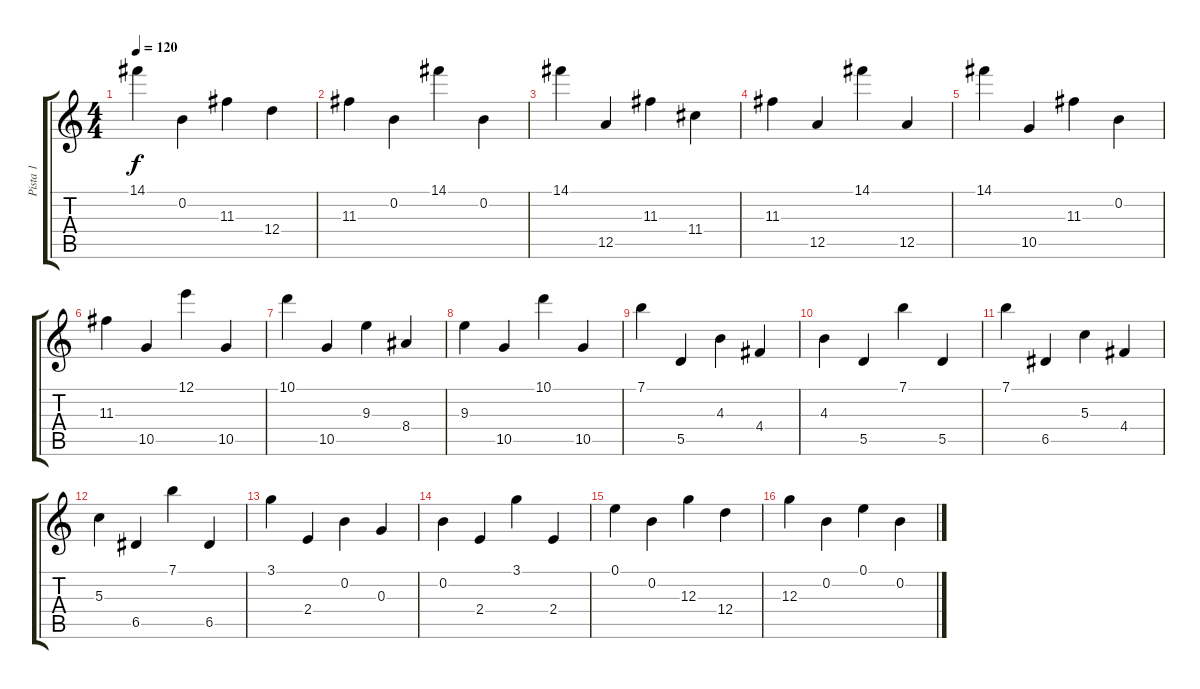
\track ("Pista 1" "Pista 1") {instrument acousticguitarnylon}
\staff {score tabs}
\tuning (E4 B3 G3 D3 A2 E2) {hide}
\ts (4 4)
\tempo 120
\clef g2
\ks c
14.1.4{dy f} 0.2.4 11.3.4 12.4.4 |
11.3.4 0.2.4 14.1.4 0.2.4 |
14.1.4 12.5.4 11.3.4 11.4.4 |
11.3.4 12.5.4 14.1.4 12.5.4 |
14.1.4 10.5.4 11.3.4 0.2.4 |
11.3.4 10.5.4 12.1.4 10.5.4 |
10.1.4 10.5.4 9.3.4 8.4.4 |
9.3.4 10.5.4 10.1.4 10.5.4 |
7.1.4 5.5.4 4.3.4 4.4.4 |
4.3.4 5.5.4 7.1.4 5.5.4 |
7.1.4 6.5.4 5.3.4 4.4.4 |
5.3.4 6.5.4 7.1.4 6.5.4 |
3.1.4 2.4.4 0.2.4 0.3.4 |
0.2.4 2.4.4 3.1.4 2.4.4 |
0.1.4 0.2.4 12.3.4 12.4.4 |
12.3.4 0.2.4 0.1.4 0.2.4
